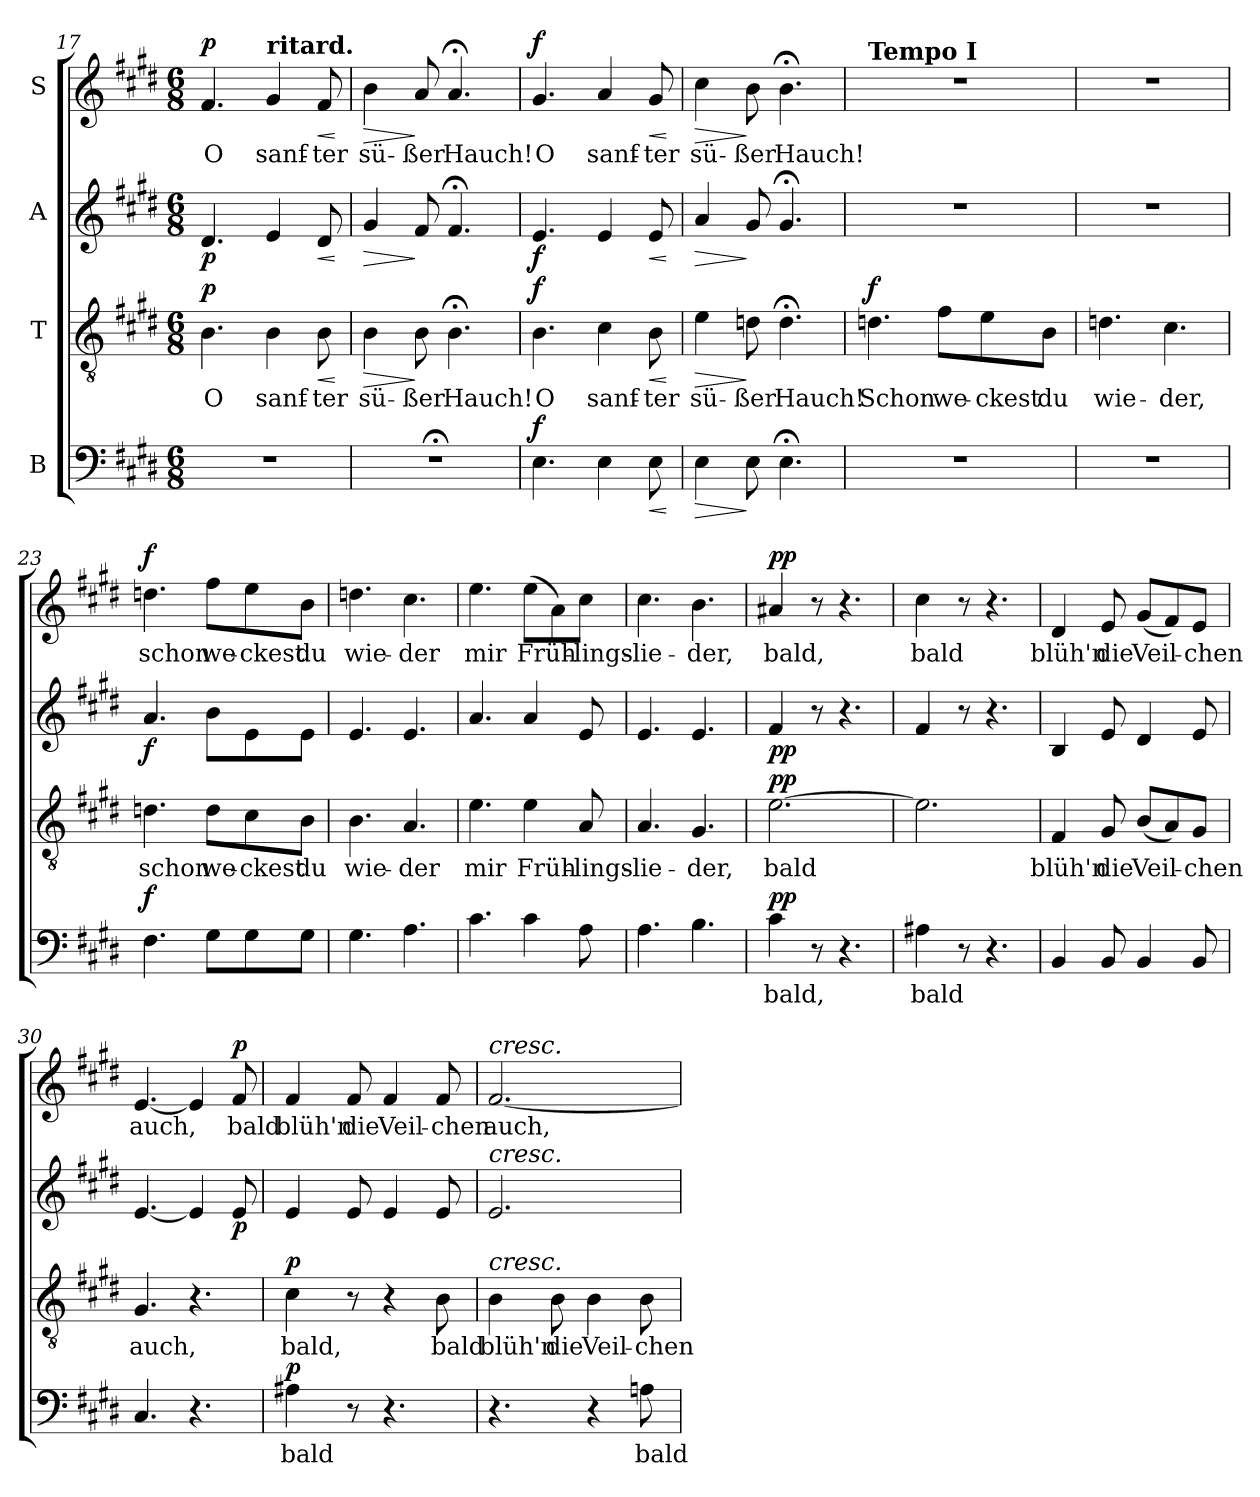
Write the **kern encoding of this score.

**kern	**text	**dynam	**kern	**text	**dynam	**kern	**dynam	**kern	**text	**dynam
*part4	*part4	*part4	*part3	*part3	*part3	*part2	*part2	*part1	*part1	*part1
*staff4	*staff4	*staff4	*staff3	*staff3	*staff3	*staff2	*staff2	*staff1	*staff1	*staff1
*I"B	*	*	*I"T	*	*	*I"A	*	*I"S	*	*
*clefF4	*	*	*clefGv2	*	*	*clefG2	*	*clefG2	*	*
*k[f#c#g#d#]	*	*	*k[f#c#g#d#]	*	*	*k[f#c#g#d#]	*	*k[f#c#g#d#]	*	*
*E:	*	*	*E:	*	*	*E:	*	*E:	*	*
*M6/8	*	*	*M6/8	*	*	*M6/8	*	*M6/8	*	*
=17	=17	=17	=17	=17	=17	=17	=17	=17	=17	=17
!	!	!	!	!LO:LY:b	!LO:DY:b	!	!LO:DY:b	!	!LO:LY:b	!LO:DY:b
2.r	.	.	4.B\	O	p	4.d#/	p	4.f#/	O	p
!	!	!	!	!	!	!	!	!LO:TX:a:B:t=ritard.	!	!
!	!	!	!	!LO:LY:b	!	!	!	!	!LO:LY:b	!
.	.	.	4B\	sanf-	.	4e/	.	4g#/	sanf-	.
!	!	!	!	!LO:LY:b	!LO:HP:b	!	!LO:HP:b	!	!LO:LY:b	!LO:HP:b
.	.	.	8B\	-ter	<	8d#/	<	8f#/	-ter	<
.	.	.	.	.	[	.	[	.	.	[
=18	=18	=18	=18	=18	=18	=18	=18	=18	=18	=18
!	!	!	!	!LO:LY:b	!LO:HP:b	!	!LO:HP:b	!	!LO:LY:b	!LO:HP:b
2.r;<	.	.	4B\	sü-	>	4g#/	>	4b\	sü-	>
!	!	!	!	!LO:LY:b	!	!	!	!	!LO:LY:b	!
.	.	.	8B\	-ßer	]	8f#/	]	8a/	-ßer	]
!	!	!	!	!LO:LY:b	!	!	!	!	!LO:LY:b	!
.	.	.	4.B;<\	Hauch!	.	4.f#;</	.	4.a;</	Hauch!	.
!!LO:PB:g=z
=19	=19	=19	=19	=19	=19	=19	=19	=19	=19	=19
!	!	!LO:DY:b	!	!LO:LY:b	!LO:DY:b	!	!LO:DY:b	!	!LO:LY:b	!LO:DY:b
4.E\	.	f	4.B\	O	f	4.e/	f	4.g#/	O	f
!	!	!	!	!LO:LY:b	!	!	!	!	!LO:LY:b	!
4E\	.	.	4c#\	sanf-	.	4e/	.	4a/	sanf-	.
!	!	!LO:HP:b	!	!LO:LY:b	!LO:HP:b	!	!LO:HP:b	!	!LO:LY:b	!LO:HP:b
8E\	.	<	8B\	-ter	<	8e/	<	8g#/	-ter	<
.	.	[	.	.	[	.	[	.	.	[
=20	=20	=20	=20	=20	=20	=20	=20	=20	=20	=20
!	!	!LO:HP:b	!	!LO:LY:b	!LO:HP:b	!	!LO:HP:b	!	!LO:LY:b	!LO:HP:b
4E\	.	>	4e\	sü-	>	4a/	>	4cc#\	sü-	>
!	!	!	!	!LO:LY:b	!	!	!	!	!LO:LY:b	!
8E\	.	]	8dn\	-ßer	]	8g#/	]	8b\	-ßer	]
!	!	!	!	!LO:LY:b	!	!	!	!	!LO:LY:b	!
4.E;<\	.	.	4.d;<\	Hauch!	.	4.g#;</	.	4.b;<\	Hauch!	.
=21	=21	=21	=21	=21	=21	=21	=21	=21	=21	=21
!	!	!	!	!	!	!	!	!LO:TX:a:B:t=Tempo I	!	!
!	!	!	!	!LO:LY:b	!LO:DY:b	!	!	!	!	!
2.r	.	.	4.dn\	Schon	f	2.r	.	2.r	.	.
!	!	!	!	!LO:LY:b	!	!	!	!	!	!
.	.	.	8f#\L	we-	.	.	.	.	.	.
!	!	!	!	!LO:LY:b	!	!	!	!	!	!
.	.	.	8e\	-ckest	.	.	.	.	.	.
!	!	!	!	!LO:LY:b	!	!	!	!	!	!
.	.	.	8B\J	du	.	.	.	.	.	.
=22	=22	=22	=22	=22	=22	=22	=22	=22	=22	=22
!	!	!	!	!LO:LY:b	!	!	!	!	!	!
2.r	.	.	4.dn\	wie-	.	2.r	.	2.r	.	.
!	!	!	!	!LO:LY:b	!	!	!	!	!	!
.	.	.	4.c#\	-der,	.	.	.	.	.	.
=23	=23	=23	=23	=23	=23	=23	=23	=23	=23	=23
!	!	!LO:DY:b	!	!LO:LY:b	!	!	!LO:DY:b	!	!LO:LY:b	!LO:DY:b
4.F#\	.	f	4.dn\	schon	.	4.a/	f	4.ddn\	schon	f
!	!	!	!	!LO:LY:b	!	!	!	!	!LO:LY:b	!
8G#\L	.	.	8d\L	we-	.	8b\L	.	8ff#\L	we-	.
!	!	!	!	!LO:LY:b	!	!	!	!	!LO:LY:b	!
8G#\	.	.	8c#\	-ckest	.	8e\	.	8ee\	-ckest	.
!	!	!	!	!LO:LY:b	!	!	!	!	!LO:LY:b	!
8G#\J	.	.	8B\J	du	.	8e\J	.	8b\J	du	.
=24	=24	=24	=24	=24	=24	=24	=24	=24	=24	=24
!	!	!	!	!LO:LY:b	!	!	!	!	!LO:LY:b	!
4.G#\	.	.	4.B\	wie-	.	4.e/	.	4.ddn\	wie-	.
!	!	!	!	!LO:LY:b	!	!	!	!	!LO:LY:b	!
4.A\	.	.	4.A/	-der	.	4.e/	.	4.cc#\	-der	.
!!LO:LB:g=z
=25	=25	=25	=25	=25	=25	=25	=25	=25	=25	=25
!	!	!	!	!LO:LY:b	!	!	!	!	!LO:LY:b	!
4.c#\	.	.	4.e\	mir	.	4.a/	.	4.ee\	mir	.
!	!	!	!	!LO:LY:b	!	!	!	!	!LO:LY:b	!
4c#\	.	.	4e\	Früh-	.	4a/	.	(>8ee\L	Früh-	.
.	.	.	.	.	.	.	.	8a\)	.	.
!	!	!	!	!LO:LY:b	!	!	!	!	!LO:LY:b	!
8A\	.	.	8A/	-lings-	.	8e/	.	8cc#\J	-lings-	.
=26	=26	=26	=26	=26	=26	=26	=26	=26	=26	=26
!	!	!	!	!LO:LY:b	!	!	!	!	!LO:LY:b	!
4.A\	.	.	4.A/	-lie-	.	4.e/	.	4.cc#\	-lie-	.
!	!	!	!	!LO:LY:b	!	!	!	!	!LO:LY:b	!
4.B\	.	.	4.G#/	-der,	.	4.e/	.	4.b\	-der,	.
=27	=27	=27	=27	=27	=27	=27	=27	=27	=27	=27
!	!LO:LY:b	!LO:DY:b	!	!LO:LY:b	!LO:DY:b	!	!LO:DY:b	!	!LO:LY:b	!LO:DY:b
4c#\	bald,	pp	[2.e\	bald	pp	4f#/	pp	4a#X/	bald,	pp
8r	.	.	.	.	.	8r	.	8r	.	.
4.r	.	.	.	.	.	4.r	.	4.r	.	.
=28	=28	=28	=28	=28	=28	=28	=28	=28	=28	=28
!	!LO:LY:b	!	!	!	!	!	!	!	!LO:LY:b	!
4A#X\	bald	.	2.e\]	.	.	4f#/	.	4cc#\	bald	.
8r	.	.	.	.	.	8r	.	8r	.	.
4.r	.	.	.	.	.	4.r	.	4.r	.	.
=29	=29	=29	=29	=29	=29	=29	=29	=29	=29	=29
!	!	!	!	!LO:LY:b	!	!	!	!	!LO:LY:b	!
4BB/	.	.	4F#/	blüh'n	.	4B/	.	4d#/	blüh'n	.
!	!	!	!	!LO:LY:b	!	!	!	!	!LO:LY:b	!
8BB/	.	.	8G#/	die	.	8e/	.	8e/	die	.
!	!	!	!	!LO:LY:b	!	!	!	!	!LO:LY:b	!
4BB/	.	.	(<8B/L	Veil-	.	4d#/	.	(<8g#/L	Veil-	.
.	.	.	8A/)	.	.	.	.	8f#/)	.	.
!	!	!	!	!LO:LY:b	!	!	!	!	!LO:LY:b	!
8BB/	.	.	8G#/J	-chen	.	8e/	.	8e/J	-chen	.
=30	=30	=30	=30	=30	=30	=30	=30	=30	=30	=30
!	!	!	!	!LO:LY:b	!	!	!	!	!LO:LY:b	!
4.C#/	.	.	4.G#/	auch,	.	[4.e/	.	[4.e/	auch,	.
4.r	.	.	4.r	.	.	4e/]	.	4e/]	.	.
!	!	!	!	!	!	!	!LO:DY:b	!	!LO:LY:b	!LO:DY:b
.	.	.	.	.	.	8e/	p	8f#/	bald	p
!!LO:LB:g=z
=31	=31	=31	=31	=31	=31	=31	=31	=31	=31	=31
!	!LO:LY:b	!LO:DY:b	!	!LO:LY:b	!LO:DY:b	!	!	!	!LO:LY:b	!
4A#X\	bald	p	4c#\	bald,	p	4e/	.	4f#/	blüh'n	.
!	!	!	!	!	!	!	!	!	!LO:LY:b	!
8r	.	.	8r	.	.	8e/	.	8f#/	die	.
!	!	!	!	!	!	!	!	!	!LO:LY:b	!
4.r	.	.	4r	.	.	4e/	.	4f#/	Veil-	.
!	!	!	!	!LO:LY:b	!	!	!	!	!LO:LY:b	!
.	.	.	8B\	bald	.	8e/	.	8f#/	-chen	.
=32	=32	=32	=32	=32	=32	=32	=32	=32	=32	=32
!	!	!	!	!	!	!	!	!LO:TX:a:i:t=cresc.	!	!
!	!	!	!	!	!	!LO:TX:a:i:t=cresc.	!	!	!	!
!	!	!	!LO:TX:a:i:t=cresc.	!	!	!	!	!	!	!
!	!	!	!	!LO:LY:b	!	!	!	!	!LO:LY:b	!
4.r	.	.	4B\	blüh'n	.	2.e/	.	[2.f#/	auch,	.
!	!	!	!	!LO:LY:b	!	!	!	!	!	!
.	.	.	8B\	die	.	.	.	.	.	.
!	!	!	!	!LO:LY:b	!	!	!	!	!	!
4r	.	.	4B\	Veil-	.	.	.	.	.	.
!	!LO:LY:b	!	!	!LO:LY:b	!	!	!	!	!	!
8An\	bald	.	8B\	-chen	.	.	.	.	.	.
=	=	=	=	=	=	=	=	=	=	=
*-	*-	*-	*-	*-	*-	*-	*-	*-	*-	*-
